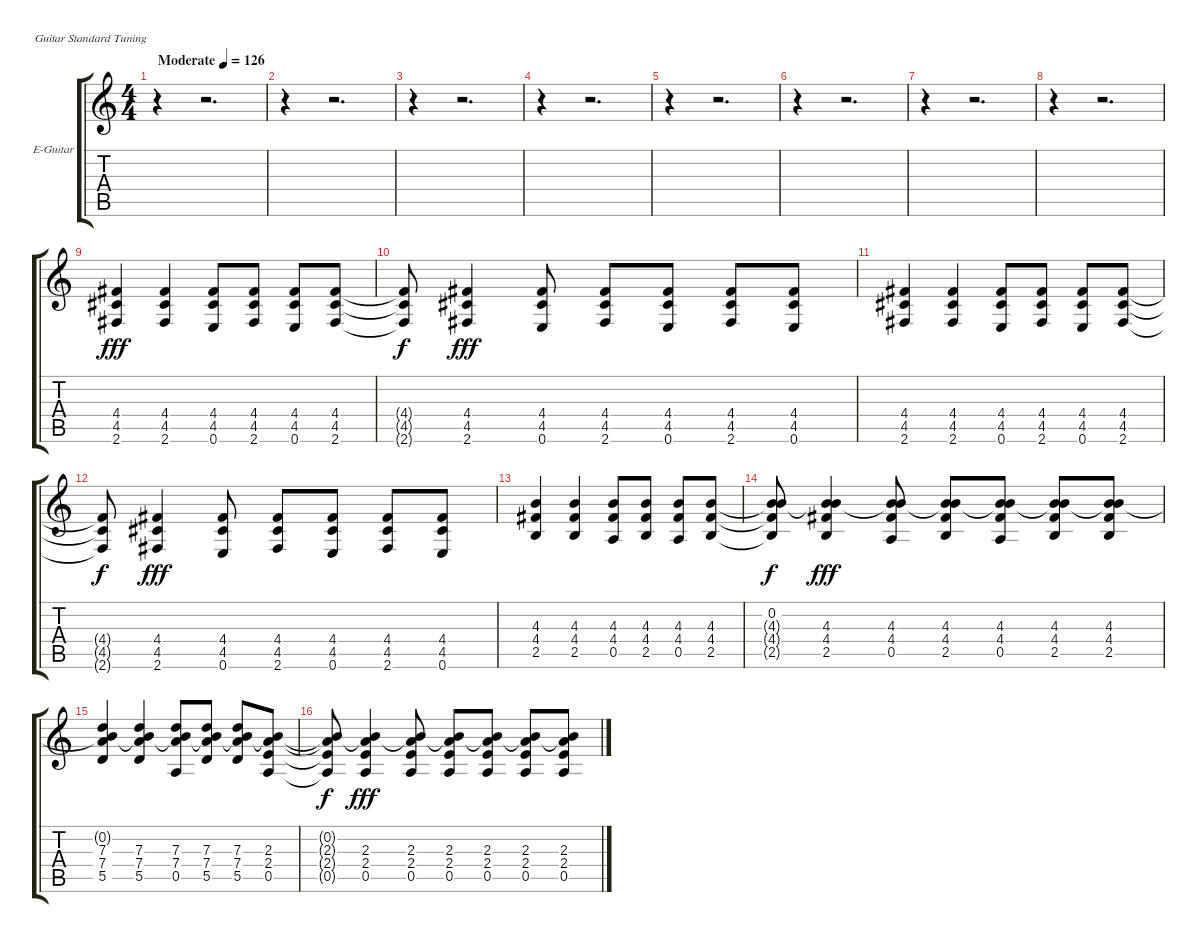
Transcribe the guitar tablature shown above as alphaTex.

\bracketExtendMode groupsimilarinstruments
\firstSystemTrackNameOrientation horizontal
\otherSystemsTrackNameOrientation horizontal
\track ("Chitarra Elettrica" "E-Guitar") {instrument distortionguitar}
\staff {score tabs}
\tuning (E4 B3 G3 D3 A2 E2)
\ts (4 4)
\beaming (8 2 2 2 2)
\tempo (126 "Moderate")
\clef g2
\ks c
r.4{dy fff instrument distortionguitar} r.2{d} |
r.4 r.2{d} |
r.4 r.2{d} |
r.4 r.2{d} |
r.4 r.2{d} |
r.4 r.2{d} |
r.4 r.2{d} |
r.4 r.2{d} |
(4.4 4.5 2.6).4 (4.4 4.5 2.6).4 (4.4 4.5 0.6).8 (4.4 4.5 2.6).8 (4.4 4.5 0.6).8 (4.4 4.5 2.6).8 |
(4.4{t} 4.5{t} 2.6{t}).8{dy f} (4.4 4.5 2.6).4{dy fff} (4.4 4.5 0.6).8 (4.4 4.5 2.6).8 (4.4 4.5 0.6).8 (4.4 4.5 2.6).8 (4.4 4.5 0.6).8 |
(4.4 4.5 2.6).4 (4.4 4.5 2.6).4 (4.4 4.5 0.6).8 (4.4 4.5 2.6).8 (4.4 4.5 0.6).8 (4.4 4.5 2.6).8 |
(4.4{t} 4.5{t} 2.6{t}).8{dy f} (4.4 4.5 2.6).4{dy fff} (4.4 4.5 0.6).8 (4.4 4.5 2.6).8 (4.4 4.5 0.6).8 (4.4 4.5 2.6).8 (4.4 4.5 0.6).8 |
(4.3 4.4 2.5).4 (4.3 4.4 2.5).4 (4.3 4.4 0.5).8 (4.3 4.4 2.5).8 (4.3 4.4 0.5).8 (4.3 4.4 2.5).8 |
(0.2 4.3{t} 4.4{t} 2.5{t}).8{dy f} (4.3 4.4 2.5 0.2{t}).4{dy fff} (4.3 4.4 0.5 0.2{t}).8 (4.3 4.4 2.5 0.2{t}).8 (4.3 4.4 0.5 0.2{t}).8 (4.3 4.4 2.5 0.2{t}).8 (4.3 4.4 2.5 0.2{t}).8 |
(7.3 7.4 5.5 0.2{t}).4 (7.3 7.4 5.5 0.2{t}).4 (7.3 7.4 0.5 0.2{t}).8 (7.3 7.4 5.5 0.2{t}).8 (7.3 7.4 5.5 0.2{t}).8 (2.3 2.4 0.5 0.2{t}).8 |
(0.2{t} 2.3{t} 2.4{t} 0.5{t}).8{dy f} (2.3 2.4 0.5 0.2{t}).4{dy fff} (2.3 2.4 0.5 0.2{t}).8 (2.3 2.4 0.5 0.2{t}).8 (2.3 2.4 0.5 0.2{t}).8 (2.3 2.4 0.5 0.2{t}).8 (2.3 2.4 0.5 0.2{t}).8
